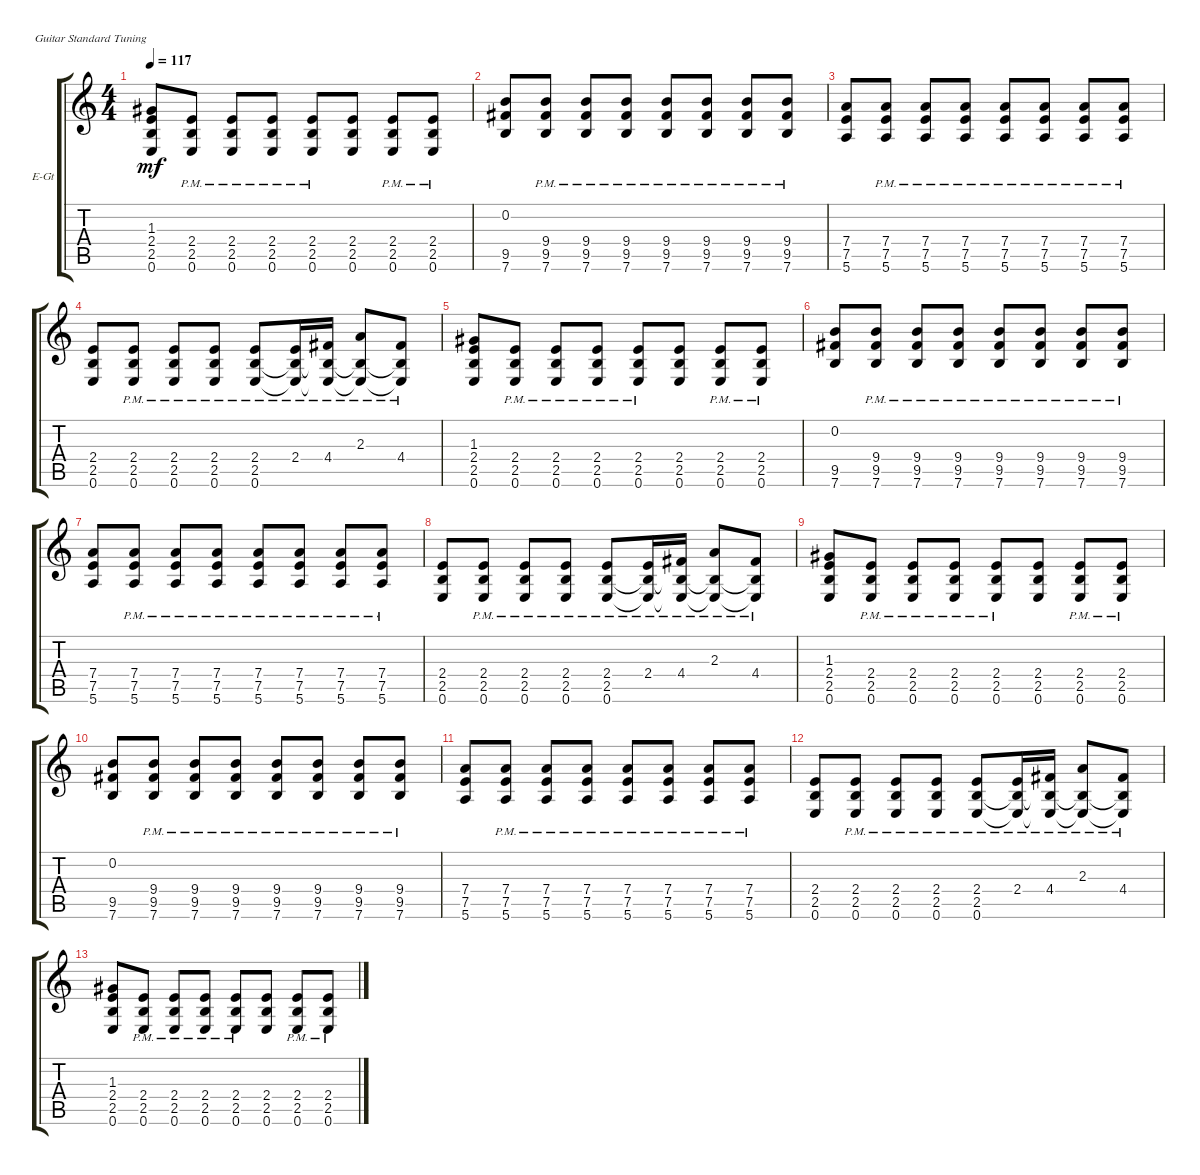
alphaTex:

\defaultSystemsLayout 4
\bracketExtendMode groupsimilarinstruments
\firstSystemTrackNameOrientation horizontal
\otherSystemsTrackNameOrientation horizontal
\track ("Electric Guitar" "E-Gt") {instrument electricguitarclean}
\staff {score tabs}
\tuning (E4 B3 G3 D3 A2 E2)
\ts (4 4)
\tempo 117
\clef g2
\ks c
(0.6 2.5 2.4 1.3).8{dy mf} (0.6{pm} 2.5{pm} 2.4{pm}).8 (0.6{pm} 2.5{pm} 2.4{pm}).8 (0.6{pm} 2.5{pm} 2.4{pm}).8 (0.6{pm} 2.5{pm} 2.4{pm}).8 (0.6 2.5 2.4).8 (0.6{pm} 2.5{pm} 2.4{pm}).8 (0.6{pm} 2.5{pm} 2.4{pm}).8 |
(7.6 9.5 0.2).8 (7.6{pm} 9.5{pm} 9.4{pm}).8 (7.6{pm} 9.5{pm} 9.4{pm}).8 (7.6{pm} 9.5{pm} 9.4{pm}).8 (7.6{pm} 9.5{pm} 9.4{pm}).8 (7.6{pm} 9.5{pm} 9.4{pm}).8 (7.6{pm} 9.5{pm} 9.4{pm}).8 (7.6{pm} 9.5{pm} 9.4).8 |
(5.6 7.5 7.4).8 (5.6{pm} 7.5{pm} 7.4{pm}).8 (5.6{pm} 7.5{pm} 7.4{pm}).8 (5.6{pm} 7.5{pm} 7.4{pm}).8 (5.6{pm} 7.5{pm} 7.4{pm}).8 (5.6{pm} 7.5{pm} 7.4{pm}).8 (5.6{pm} 7.5{pm} 7.4{pm}).8 (5.6{pm} 7.5{pm} 7.4{pm}).8 |
(0.6 2.5 2.4).8 (0.6{pm} 2.5{pm} 2.4{pm}).8 (0.6{pm} 2.5{pm} 2.4{pm}).8 (0.6{pm} 2.5{pm} 2.4{pm}).8 (0.6{pm} 2.5{pm} 2.4{pm}).8 (0.6{pm t} 2.5{pm t} 2.4{pm}).16 (0.6{pm t} 2.5{pm t} 4.4{pm}).16 (0.6{pm t} 2.5{pm t} 2.3).8 (0.6{pm t} 2.5{pm t} 4.4{pm}).8 |
(0.6 2.5 2.4 1.3).8 (0.6{pm} 2.5{pm} 2.4{pm}).8 (0.6{pm} 2.5{pm} 2.4{pm}).8 (0.6{pm} 2.5{pm} 2.4{pm}).8 (0.6{pm} 2.5{pm} 2.4{pm}).8 (0.6 2.5 2.4).8 (0.6{pm} 2.5{pm} 2.4{pm}).8 (0.6{pm} 2.5{pm} 2.4{pm}).8 |
(7.6 9.5 0.2).8 (7.6{pm} 9.5{pm} 9.4{pm}).8 (7.6{pm} 9.5{pm} 9.4{pm}).8 (7.6{pm} 9.5{pm} 9.4{pm}).8 (7.6{pm} 9.5{pm} 9.4{pm}).8 (7.6{pm} 9.5{pm} 9.4{pm}).8 (7.6{pm} 9.5{pm} 9.4{pm}).8 (7.6{pm} 9.5{pm} 9.4).8 |
(5.6 7.5 7.4).8 (5.6{pm} 7.5{pm} 7.4{pm}).8 (5.6{pm} 7.5{pm} 7.4{pm}).8 (5.6{pm} 7.5{pm} 7.4{pm}).8 (5.6{pm} 7.5{pm} 7.4{pm}).8 (5.6{pm} 7.5{pm} 7.4{pm}).8 (5.6{pm} 7.5{pm} 7.4{pm}).8 (5.6{pm} 7.5{pm} 7.4{pm}).8 |
(0.6 2.5 2.4).8 (0.6{pm} 2.5{pm} 2.4{pm}).8 (0.6{pm} 2.5{pm} 2.4{pm}).8 (0.6{pm} 2.5{pm} 2.4{pm}).8 (0.6{pm} 2.5{pm} 2.4{pm}).8 (0.6{pm t} 2.5{pm t} 2.4{pm}).16 (0.6{pm t} 2.5{pm t} 4.4{pm}).16 (0.6{pm t} 2.5{pm t} 2.3).8 (0.6{pm t} 2.5{pm t} 4.4{pm}).8 |
(0.6 2.5 2.4 1.3).8 (0.6{pm} 2.5{pm} 2.4{pm}).8 (0.6{pm} 2.5{pm} 2.4{pm}).8 (0.6{pm} 2.5{pm} 2.4{pm}).8 (0.6{pm} 2.5{pm} 2.4{pm}).8 (0.6 2.5 2.4).8 (0.6{pm} 2.5{pm} 2.4{pm}).8 (0.6{pm} 2.5{pm} 2.4{pm}).8 |
(7.6 9.5 0.2).8 (7.6{pm} 9.5{pm} 9.4{pm}).8 (7.6{pm} 9.5{pm} 9.4{pm}).8 (7.6{pm} 9.5{pm} 9.4{pm}).8 (7.6{pm} 9.5{pm} 9.4{pm}).8 (7.6{pm} 9.5{pm} 9.4{pm}).8 (7.6{pm} 9.5{pm} 9.4{pm}).8 (7.6{pm} 9.5{pm} 9.4).8 |
(5.6 7.5 7.4).8 (5.6{pm} 7.5{pm} 7.4{pm}).8 (5.6{pm} 7.5{pm} 7.4{pm}).8 (5.6{pm} 7.5{pm} 7.4{pm}).8 (5.6{pm} 7.5{pm} 7.4{pm}).8 (5.6{pm} 7.5{pm} 7.4{pm}).8 (5.6{pm} 7.5{pm} 7.4{pm}).8 (5.6{pm} 7.5{pm} 7.4{pm}).8 |
(0.6 2.5 2.4).8 (0.6{pm} 2.5{pm} 2.4{pm}).8 (0.6{pm} 2.5{pm} 2.4{pm}).8 (0.6{pm} 2.5{pm} 2.4{pm}).8 (0.6{pm} 2.5{pm} 2.4{pm}).8 (0.6{pm t} 2.5{pm t} 2.4{pm}).16 (0.6{pm t} 2.5{pm t} 4.4{pm}).16 (0.6{pm t} 2.5{pm t} 2.3).8 (0.6{pm t} 2.5{pm t} 4.4{pm}).8 |
(0.6 2.5 2.4 1.3).8 (0.6{pm} 2.5{pm} 2.4{pm}).8 (0.6{pm} 2.5{pm} 2.4{pm}).8 (0.6{pm} 2.5{pm} 2.4{pm}).8 (0.6{pm} 2.5{pm} 2.4{pm}).8 (0.6 2.5 2.4).8 (0.6{pm} 2.5{pm} 2.4{pm}).8 (0.6{pm} 2.5{pm} 2.4{pm}).8
